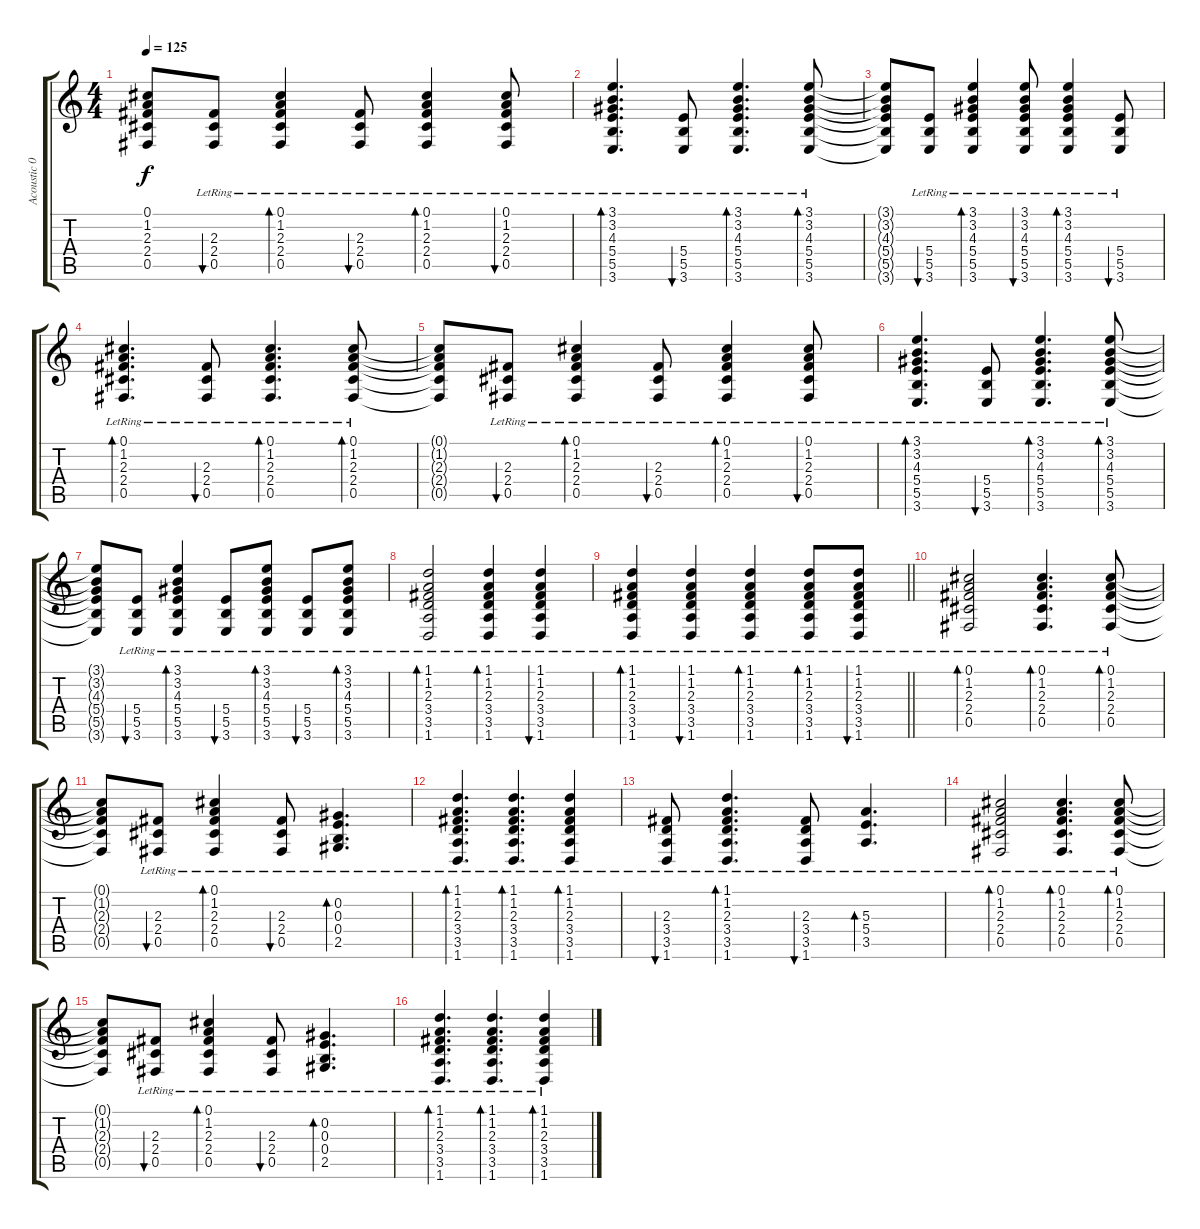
\track ("Acoustic 01" "Acoustic 0") {instrument acousticguitarsteel}
\staff {score tabs}
\tuning (Db4 Ab3 E3 B2 Gb2 Db2) {hide}
\ts (4 4)
\tempo 125
\clef g2
\ks c
(0.1{t} 1.2{t} 2.3{t} 2.4{t} 0.5{t}).8{dy f} (2.3{lr} 2.4{lr} 0.5{lr}).8{bu 30} (0.1{lr} 1.2{lr} 2.3{lr} 2.4{lr} 0.5{lr}).4{bd 30} (2.3{lr} 2.4{lr} 0.5{lr}).8{bu 30} (0.1{lr} 1.2{lr} 2.3{lr} 2.4{lr} 0.5{lr}).4{bd 30} (0.1{lr} 1.2{lr} 2.3{lr} 2.4{lr} 0.5{lr}).8{bu 30} |
(3.1{lr} 3.2{lr} 4.3{lr} 5.4{lr} 5.5{lr} 3.6{lr}).4{d bd 30} (5.4{lr} 5.5{lr} 3.6{lr}).8{bu 30} (3.1{lr} 3.2{lr} 4.3{lr} 5.4{lr} 5.5{lr} 3.6{lr}).4{d bd 30} (3.1{lr} 3.2{lr} 4.3{lr} 5.4{lr} 5.5{lr} 3.6{lr}).8{bd 30} |
(3.1{t} 3.2{t} 4.3{t} 5.4{t} 5.5{t} 3.6{t}).8 (5.4{lr} 5.5{lr} 3.6{lr}).8{bu 30} (3.1{lr} 3.2{lr} 4.3{lr} 5.4{lr} 5.5{lr} 3.6{lr}).4{bd 30} (3.1{lr} 3.2{lr} 4.3{lr} 5.4{lr} 5.5{lr} 3.6{lr}).8{bu 30} (3.1{lr} 3.2{lr} 4.3{lr} 5.4{lr} 5.5{lr} 3.6{lr}).4{bd 30} (5.4{lr} 5.5{lr} 3.6{lr}).8{bu 30} |
(0.1{lr} 1.2{lr} 2.3{lr} 2.4{lr} 0.5{lr}).4{d bd 30} (2.3{lr} 2.4{lr} 0.5{lr}).8{bu 30} (0.1{lr} 1.2{lr} 2.3{lr} 2.4{lr} 0.5{lr}).4{d bd 30} (0.1{lr} 1.2{lr} 2.3{lr} 2.4{lr} 0.5{lr}).8{bd 30} |
(0.1{t} 1.2{t} 2.3{t} 2.4{t} 0.5{t}).8 (2.3{lr} 2.4{lr} 0.5{lr}).8{bu 30} (0.1{lr} 1.2{lr} 2.3{lr} 2.4{lr} 0.5{lr}).4{bd 30} (2.3{lr} 2.4{lr} 0.5{lr}).8{bu 30} (0.1{lr} 1.2{lr} 2.3{lr} 2.4{lr} 0.5{lr}).4{bd 30} (0.1{lr} 1.2{lr} 2.3{lr} 2.4{lr} 0.5{lr}).8{bu 30} |
(3.1{lr} 3.2{lr} 4.3{lr} 5.4{lr} 5.5{lr} 3.6{lr}).4{d bd 30} (5.4{lr} 5.5{lr} 3.6{lr}).8{bu 30} (3.1{lr} 3.2{lr} 4.3{lr} 5.4{lr} 5.5{lr} 3.6{lr}).4{d bd 30} (3.1{lr} 3.2{lr} 4.3{lr} 5.4{lr} 5.5{lr} 3.6{lr}).8{bd 30} |
(3.1{t} 3.2{t} 4.3{t} 5.4{t} 5.5{t} 3.6{t}).8 (5.4{lr} 5.5{lr} 3.6{lr}).8{bu 30} (3.1{lr} 3.2{lr} 4.3{lr} 5.4{lr} 5.5{lr} 3.6{lr}).4{bd 30} (5.4{lr} 5.5{lr} 3.6{lr}).8{bu 30} (3.1{lr} 3.2{lr} 4.3{lr} 5.4{lr} 5.5{lr} 3.6{lr}).8{bd 30} (5.4{lr} 5.5{lr} 3.6{lr}).8{bu 30} (3.1{lr} 3.2{lr} 4.3{lr} 5.4{lr} 5.5{lr} 3.6{lr}).8{bd 30} |
(1.1{lr} 1.2{lr} 2.3{lr} 3.4{lr} 3.5{lr} 1.6{lr}).2{bd 30} (1.1{lr} 1.2{lr} 2.3{lr} 3.4{lr} 3.5{lr} 1.6{lr}).4{bd 30} (1.1{lr} 1.2{lr} 2.3{lr} 3.4{lr} 3.5{lr} 1.6{lr}).4{bu 30} |
\barLineRight lightlight
(1.1{lr} 1.2{lr} 2.3{lr} 3.4{lr} 3.5{lr} 1.6{lr}).4{bd 30} (1.1{lr} 1.2{lr} 2.3{lr} 3.4{lr} 3.5{lr} 1.6{lr}).4{bu 30} (1.1{lr} 1.2{lr} 2.3{lr} 3.4{lr} 3.5{lr} 1.6{lr}).4{bd 30} (1.1{lr} 1.2{lr} 2.3{lr} 3.4{lr} 3.5{lr} 1.6{lr}).8{bd 30} (1.1{lr} 1.2{lr} 2.3{lr} 3.4{lr} 3.5{lr} 1.6{lr}).8{bu 30} |
(0.1{lr} 1.2{lr} 2.3{lr} 2.4{lr} 0.5{lr}).2{bd 30 volume 5} (0.1{lr} 1.2{lr} 2.3{lr} 2.4{lr} 0.5{lr}).4{d bd 30} (0.1{lr} 1.2{lr} 2.3{lr} 2.4{lr} 0.5{lr}).8{bd 30} |
(0.1{t} 1.2{t} 2.3{t} 2.4{t} 0.5{t}).8 (2.3{lr} 2.4{lr} 0.5{lr}).8{bu 30} (0.1{lr} 1.2{lr} 2.3{lr} 2.4{lr} 0.5{lr}).4{bd 30} (2.3{lr} 2.4{lr} 0.5{lr}).8{bu 30} (0.2{lr} 0.3{lr} 0.4{lr} 2.5{lr}).4{d bd 30} |
(1.1{lr} 1.2{lr} 2.3{lr} 3.4{lr} 3.5{lr} 1.6{lr}).4{d bd 30} (1.1{lr} 1.2{lr} 2.3{lr} 3.4{lr} 3.5{lr} 1.6{lr}).4{d bd 30} (1.1{lr} 1.2{lr} 2.3{lr} 3.4{lr} 3.5{lr} 1.6{lr}).4{bd 30} |
(2.3{lr} 3.4{lr} 3.5{lr} 1.6{lr}).8{bu 30} (1.1{lr} 1.2{lr} 2.3{lr} 3.4{lr} 3.5{lr} 1.6{lr}).4{d bd 30} (2.3{lr} 3.4{lr} 3.5{lr} 1.6{lr}).8{bu 30} (5.3{lr} 5.4{lr} 3.5{lr}).4{d bd 30} |
(0.1{lr} 1.2{lr} 2.3{lr} 2.4{lr} 0.5{lr}).2{bd 30} (0.1{lr} 1.2{lr} 2.3{lr} 2.4{lr} 0.5{lr}).4{d bd 30} (0.1{lr} 1.2{lr} 2.3{lr} 2.4{lr} 0.5{lr}).8{bd 30} |
(0.1{t} 1.2{t} 2.3{t} 2.4{t} 0.5{t}).8 (2.3{lr} 2.4{lr} 0.5{lr}).8{bu 30} (0.1{lr} 1.2{lr} 2.3{lr} 2.4{lr} 0.5{lr}).4{bd 30} (2.3{lr} 2.4{lr} 0.5{lr}).8{bu 30} (0.2{lr} 0.3{lr} 0.4{lr} 2.5{lr}).4{d bd 30} |
(1.1{lr} 1.2{lr} 2.3{lr} 3.4{lr} 3.5{lr} 1.6{lr}).4{d bd 30} (1.1{lr} 1.2{lr} 2.3{lr} 3.4{lr} 3.5{lr} 1.6{lr}).4{d bd 30} (1.1{lr} 1.2{lr} 2.3{lr} 3.4{lr} 3.5{lr} 1.6{lr}).4{bd 30}
